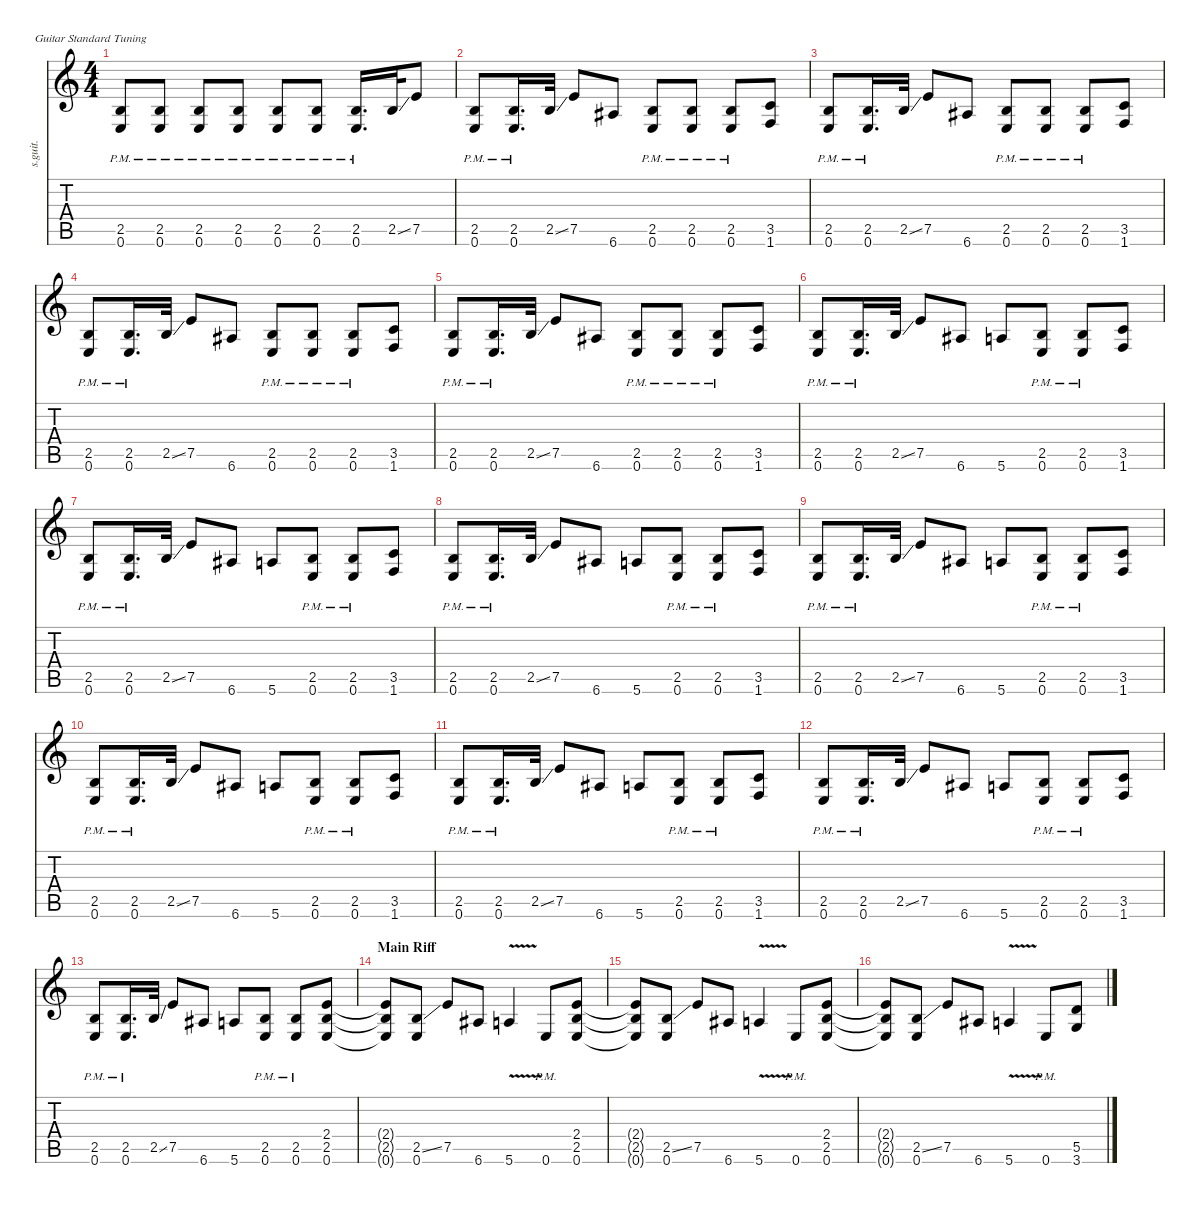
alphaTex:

\defaultSystemsLayout 4
\hideDynamics
\bracketExtendMode nobrackets
\track ("James Hetfield (Rhythm)" "s.guit.") {instrument distortionguitar}
\staff {score tabs}
\tuning (E4 B3 G3 D3 A2 E2)
\ts (4 4)
\tempo (124 hide)
\clef g2
\ks c
(2.5{pm} 0.6{pm}).8{lyrics (0 "") lyrics (1 "") lyrics (2 "") lyrics (3 "") lyrics (4 "") dy f} (2.5{pm} 0.6{pm}).8{lyrics (0 "") lyrics (1 "") lyrics (2 "") lyrics (3 "") lyrics (4 "")} (2.5{pm} 0.6{pm}).8{lyrics (0 "") lyrics (1 "") lyrics (2 "") lyrics (3 "") lyrics (4 "")} (2.5{pm} 0.6{pm}).8{lyrics (0 "") lyrics (1 "") lyrics (2 "") lyrics (3 "") lyrics (4 "")} (2.5{pm} 0.6{pm}).8{lyrics (0 "") lyrics (1 "") lyrics (2 "") lyrics (3 "") lyrics (4 "")} (2.5{pm} 0.6{pm}).8{lyrics (0 "") lyrics (1 "") lyrics (2 "") lyrics (3 "") lyrics (4 "")} (2.5{pm} 0.6{pm}).16{d lyrics (0 "") lyrics (1 "") lyrics (2 "") lyrics (3 "") lyrics (4 "")} 2.5{ss}.32{lyrics (0 "") lyrics (1 "") lyrics (2 "") lyrics (3 "") lyrics (4 "")} 7.5.8{lyrics (0 "") lyrics (1 "") lyrics (2 "") lyrics (3 "") lyrics (4 "")} |
(2.5{pm} 0.6{pm}).8{lyrics (0 "") lyrics (1 "") lyrics (2 "") lyrics (3 "") lyrics (4 "")} (2.5{pm} 0.6{pm}).16{d lyrics (0 "") lyrics (1 "") lyrics (2 "") lyrics (3 "") lyrics (4 "")} 2.5{ss}.32{lyrics (0 "") lyrics (1 "") lyrics (2 "") lyrics (3 "") lyrics (4 "")} 7.5.8{lyrics (0 "") lyrics (1 "") lyrics (2 "") lyrics (3 "") lyrics (4 "")} 6.6{acc #}.8{lyrics (0 "") lyrics (1 "") lyrics (2 "") lyrics (3 "") lyrics (4 "")} (2.5{pm} 0.6{pm}).8{lyrics (0 "") lyrics (1 "") lyrics (2 "") lyrics (3 "") lyrics (4 "")} (2.5{pm} 0.6{pm}).8{lyrics (0 "") lyrics (1 "") lyrics (2 "") lyrics (3 "") lyrics (4 "")} (2.5{pm} 0.6{pm}).8{lyrics (0 "") lyrics (1 "") lyrics (2 "") lyrics (3 "") lyrics (4 "")} (3.5 1.6).8{lyrics (0 "") lyrics (1 "") lyrics (2 "") lyrics (3 "") lyrics (4 "")} |
(2.5{pm} 0.6{pm}).8{lyrics (0 "") lyrics (1 "") lyrics (2 "") lyrics (3 "") lyrics (4 "")} (2.5{pm} 0.6{pm}).16{d lyrics (0 "") lyrics (1 "") lyrics (2 "") lyrics (3 "") lyrics (4 "")} 2.5{ss}.32{lyrics (0 "") lyrics (1 "") lyrics (2 "") lyrics (3 "") lyrics (4 "")} 7.5.8{lyrics (0 "") lyrics (1 "") lyrics (2 "") lyrics (3 "") lyrics (4 "")} 6.6{acc #}.8{lyrics (0 "") lyrics (1 "") lyrics (2 "") lyrics (3 "") lyrics (4 "")} (2.5{pm} 0.6{pm}).8{lyrics (0 "") lyrics (1 "") lyrics (2 "") lyrics (3 "") lyrics (4 "")} (2.5{pm} 0.6{pm}).8{lyrics (0 "") lyrics (1 "") lyrics (2 "") lyrics (3 "") lyrics (4 "")} (2.5{pm} 0.6{pm}).8{lyrics (0 "") lyrics (1 "") lyrics (2 "") lyrics (3 "") lyrics (4 "")} (3.5 1.6).8{lyrics (0 "") lyrics (1 "") lyrics (2 "") lyrics (3 "") lyrics (4 "")} |
(2.5{pm} 0.6{pm}).8{lyrics (0 "") lyrics (1 "") lyrics (2 "") lyrics (3 "") lyrics (4 "")} (2.5{pm} 0.6{pm}).16{d lyrics (0 "") lyrics (1 "") lyrics (2 "") lyrics (3 "") lyrics (4 "")} 2.5{ss}.32{lyrics (0 "") lyrics (1 "") lyrics (2 "") lyrics (3 "") lyrics (4 "")} 7.5.8{lyrics (0 "") lyrics (1 "") lyrics (2 "") lyrics (3 "") lyrics (4 "")} 6.6{acc #}.8{lyrics (0 "") lyrics (1 "") lyrics (2 "") lyrics (3 "") lyrics (4 "")} (2.5{pm} 0.6{pm}).8{lyrics (0 "") lyrics (1 "") lyrics (2 "") lyrics (3 "") lyrics (4 "")} (2.5{pm} 0.6{pm}).8{lyrics (0 "") lyrics (1 "") lyrics (2 "") lyrics (3 "") lyrics (4 "")} (2.5{pm} 0.6{pm}).8{lyrics (0 "") lyrics (1 "") lyrics (2 "") lyrics (3 "") lyrics (4 "")} (3.5 1.6).8{lyrics (0 "") lyrics (1 "") lyrics (2 "") lyrics (3 "") lyrics (4 "")} |
(2.5{pm} 0.6{pm}).8{lyrics (0 "") lyrics (1 "") lyrics (2 "") lyrics (3 "") lyrics (4 "")} (2.5{pm} 0.6{pm}).16{d lyrics (0 "") lyrics (1 "") lyrics (2 "") lyrics (3 "") lyrics (4 "")} 2.5{ss}.32{lyrics (0 "") lyrics (1 "") lyrics (2 "") lyrics (3 "") lyrics (4 "")} 7.5.8{lyrics (0 "") lyrics (1 "") lyrics (2 "") lyrics (3 "") lyrics (4 "")} 6.6{acc #}.8{lyrics (0 "") lyrics (1 "") lyrics (2 "") lyrics (3 "") lyrics (4 "")} (2.5{pm} 0.6{pm}).8{lyrics (0 "") lyrics (1 "") lyrics (2 "") lyrics (3 "") lyrics (4 "")} (2.5{pm} 0.6{pm}).8{lyrics (0 "") lyrics (1 "") lyrics (2 "") lyrics (3 "") lyrics (4 "")} (2.5{pm} 0.6{pm}).8{lyrics (0 "") lyrics (1 "") lyrics (2 "") lyrics (3 "") lyrics (4 "")} (3.5 1.6).8{lyrics (0 "") lyrics (1 "") lyrics (2 "") lyrics (3 "") lyrics (4 "")} |
(2.5{pm} 0.6{pm}).8{lyrics (0 "") lyrics (1 "") lyrics (2 "") lyrics (3 "") lyrics (4 "")} (2.5{pm} 0.6{pm}).16{d lyrics (0 "") lyrics (1 "") lyrics (2 "") lyrics (3 "") lyrics (4 "")} 2.5{ss}.32{lyrics (0 "") lyrics (1 "") lyrics (2 "") lyrics (3 "") lyrics (4 "")} 7.5.8{lyrics (0 "") lyrics (1 "") lyrics (2 "") lyrics (3 "") lyrics (4 "")} 6.6{acc #}.8{lyrics (0 "") lyrics (1 "") lyrics (2 "") lyrics (3 "") lyrics (4 "")} 5.6.8{lyrics (0 "") lyrics (1 "") lyrics (2 "") lyrics (3 "") lyrics (4 "")} (2.5{pm} 0.6{pm}).8{lyrics (0 "") lyrics (1 "") lyrics (2 "") lyrics (3 "") lyrics (4 "")} (2.5{pm} 0.6{pm}).8{lyrics (0 "") lyrics (1 "") lyrics (2 "") lyrics (3 "") lyrics (4 "")} (3.5 1.6).8{lyrics (0 "") lyrics (1 "") lyrics (2 "") lyrics (3 "") lyrics (4 "")} |
(2.5{pm} 0.6{pm}).8{lyrics (0 "") lyrics (1 "") lyrics (2 "") lyrics (3 "") lyrics (4 "")} (2.5{pm} 0.6{pm}).16{d lyrics (0 "") lyrics (1 "") lyrics (2 "") lyrics (3 "") lyrics (4 "")} 2.5{ss}.32{lyrics (0 "") lyrics (1 "") lyrics (2 "") lyrics (3 "") lyrics (4 "")} 7.5.8{lyrics (0 "") lyrics (1 "") lyrics (2 "") lyrics (3 "") lyrics (4 "")} 6.6{acc #}.8{lyrics (0 "") lyrics (1 "") lyrics (2 "") lyrics (3 "") lyrics (4 "")} 5.6.8{lyrics (0 "") lyrics (1 "") lyrics (2 "") lyrics (3 "") lyrics (4 "")} (2.5{pm} 0.6{pm}).8{lyrics (0 "") lyrics (1 "") lyrics (2 "") lyrics (3 "") lyrics (4 "")} (2.5{pm} 0.6{pm}).8{lyrics (0 "") lyrics (1 "") lyrics (2 "") lyrics (3 "") lyrics (4 "")} (3.5 1.6).8{lyrics (0 "") lyrics (1 "") lyrics (2 "") lyrics (3 "") lyrics (4 "")} |
(2.5{pm} 0.6{pm}).8{lyrics (0 "") lyrics (1 "") lyrics (2 "") lyrics (3 "") lyrics (4 "")} (2.5{pm} 0.6{pm}).16{d lyrics (0 "") lyrics (1 "") lyrics (2 "") lyrics (3 "") lyrics (4 "")} 2.5{ss}.32{lyrics (0 "") lyrics (1 "") lyrics (2 "") lyrics (3 "") lyrics (4 "")} 7.5.8{lyrics (0 "") lyrics (1 "") lyrics (2 "") lyrics (3 "") lyrics (4 "")} 6.6{acc #}.8{lyrics (0 "") lyrics (1 "") lyrics (2 "") lyrics (3 "") lyrics (4 "")} 5.6.8{lyrics (0 "") lyrics (1 "") lyrics (2 "") lyrics (3 "") lyrics (4 "")} (2.5{pm} 0.6{pm}).8{lyrics (0 "") lyrics (1 "") lyrics (2 "") lyrics (3 "") lyrics (4 "")} (2.5{pm} 0.6{pm}).8{lyrics (0 "") lyrics (1 "") lyrics (2 "") lyrics (3 "") lyrics (4 "")} (3.5 1.6).8{lyrics (0 "") lyrics (1 "") lyrics (2 "") lyrics (3 "") lyrics (4 "")} |
(2.5{pm} 0.6{pm}).8{lyrics (0 "") lyrics (1 "") lyrics (2 "") lyrics (3 "") lyrics (4 "")} (2.5{pm} 0.6{pm}).16{d lyrics (0 "") lyrics (1 "") lyrics (2 "") lyrics (3 "") lyrics (4 "")} 2.5{ss}.32{lyrics (0 "") lyrics (1 "") lyrics (2 "") lyrics (3 "") lyrics (4 "")} 7.5.8{lyrics (0 "") lyrics (1 "") lyrics (2 "") lyrics (3 "") lyrics (4 "")} 6.6{acc #}.8{lyrics (0 "") lyrics (1 "") lyrics (2 "") lyrics (3 "") lyrics (4 "")} 5.6.8{lyrics (0 "") lyrics (1 "") lyrics (2 "") lyrics (3 "") lyrics (4 "")} (2.5{pm} 0.6{pm}).8{lyrics (0 "") lyrics (1 "") lyrics (2 "") lyrics (3 "") lyrics (4 "")} (2.5{pm} 0.6{pm}).8{lyrics (0 "") lyrics (1 "") lyrics (2 "") lyrics (3 "") lyrics (4 "")} (3.5 1.6).8{lyrics (0 "") lyrics (1 "") lyrics (2 "") lyrics (3 "") lyrics (4 "")} |
(2.5{pm} 0.6{pm}).8{lyrics (0 "") lyrics (1 "") lyrics (2 "") lyrics (3 "") lyrics (4 "")} (2.5{pm} 0.6{pm}).16{d lyrics (0 "") lyrics (1 "") lyrics (2 "") lyrics (3 "") lyrics (4 "")} 2.5{ss}.32{lyrics (0 "") lyrics (1 "") lyrics (2 "") lyrics (3 "") lyrics (4 "")} 7.5.8{lyrics (0 "") lyrics (1 "") lyrics (2 "") lyrics (3 "") lyrics (4 "")} 6.6{acc #}.8{lyrics (0 "") lyrics (1 "") lyrics (2 "") lyrics (3 "") lyrics (4 "")} 5.6.8{lyrics (0 "") lyrics (1 "") lyrics (2 "") lyrics (3 "") lyrics (4 "")} (2.5{pm} 0.6{pm}).8{lyrics (0 "") lyrics (1 "") lyrics (2 "") lyrics (3 "") lyrics (4 "")} (2.5{pm} 0.6{pm}).8{lyrics (0 "") lyrics (1 "") lyrics (2 "") lyrics (3 "") lyrics (4 "")} (3.5 1.6).8{lyrics (0 "") lyrics (1 "") lyrics (2 "") lyrics (3 "") lyrics (4 "")} |
(2.5{pm} 0.6{pm}).8{lyrics (0 "") lyrics (1 "") lyrics (2 "") lyrics (3 "") lyrics (4 "")} (2.5{pm} 0.6{pm}).16{d lyrics (0 "") lyrics (1 "") lyrics (2 "") lyrics (3 "") lyrics (4 "")} 2.5{ss}.32{lyrics (0 "") lyrics (1 "") lyrics (2 "") lyrics (3 "") lyrics (4 "")} 7.5.8{lyrics (0 "") lyrics (1 "") lyrics (2 "") lyrics (3 "") lyrics (4 "")} 6.6{acc #}.8{lyrics (0 "") lyrics (1 "") lyrics (2 "") lyrics (3 "") lyrics (4 "")} 5.6.8{lyrics (0 "") lyrics (1 "") lyrics (2 "") lyrics (3 "") lyrics (4 "")} (2.5{pm} 0.6{pm}).8{lyrics (0 "") lyrics (1 "") lyrics (2 "") lyrics (3 "") lyrics (4 "")} (2.5{pm} 0.6{pm}).8{lyrics (0 "") lyrics (1 "") lyrics (2 "") lyrics (3 "") lyrics (4 "")} (3.5 1.6).8{lyrics (0 "") lyrics (1 "") lyrics (2 "") lyrics (3 "") lyrics (4 "")} |
(2.5{pm} 0.6{pm}).8{lyrics (0 "") lyrics (1 "") lyrics (2 "") lyrics (3 "") lyrics (4 "")} (2.5{pm} 0.6{pm}).16{d lyrics (0 "") lyrics (1 "") lyrics (2 "") lyrics (3 "") lyrics (4 "")} 2.5{ss}.32{lyrics (0 "") lyrics (1 "") lyrics (2 "") lyrics (3 "") lyrics (4 "")} 7.5.8{lyrics (0 "") lyrics (1 "") lyrics (2 "") lyrics (3 "") lyrics (4 "")} 6.6{acc #}.8{lyrics (0 "") lyrics (1 "") lyrics (2 "") lyrics (3 "") lyrics (4 "")} 5.6.8{lyrics (0 "") lyrics (1 "") lyrics (2 "") lyrics (3 "") lyrics (4 "")} (2.5{pm} 0.6{pm}).8{lyrics (0 "") lyrics (1 "") lyrics (2 "") lyrics (3 "") lyrics (4 "")} (2.5{pm} 0.6{pm}).8{lyrics (0 "") lyrics (1 "") lyrics (2 "") lyrics (3 "") lyrics (4 "")} (3.5 1.6).8{lyrics (0 "") lyrics (1 "") lyrics (2 "") lyrics (3 "") lyrics (4 "")} |
(2.5{pm} 0.6{pm}).8{lyrics (0 "") lyrics (1 "") lyrics (2 "") lyrics (3 "") lyrics (4 "")} (2.5{pm} 0.6{pm}).16{d lyrics (0 "") lyrics (1 "") lyrics (2 "") lyrics (3 "") lyrics (4 "")} 2.5{ss}.32{lyrics (0 "") lyrics (1 "") lyrics (2 "") lyrics (3 "") lyrics (4 "")} 7.5.8{lyrics (0 "") lyrics (1 "") lyrics (2 "") lyrics (3 "") lyrics (4 "")} 6.6{acc #}.8{lyrics (0 "") lyrics (1 "") lyrics (2 "") lyrics (3 "") lyrics (4 "")} 5.6.8{lyrics (0 "") lyrics (1 "") lyrics (2 "") lyrics (3 "") lyrics (4 "")} (2.5{pm} 0.6{pm}).8{lyrics (0 "") lyrics (1 "") lyrics (2 "") lyrics (3 "") lyrics (4 "")} (2.5{pm} 0.6{pm}).8{lyrics (0 "") lyrics (1 "") lyrics (2 "") lyrics (3 "") lyrics (4 "")} (2.4 2.5 0.6).8{lyrics (0 "") lyrics (1 "") lyrics (2 "") lyrics (3 "") lyrics (4 "")} |
\section ("" "Main Riff")
(2.4{t} 2.5{t} 0.6{t}).8{lyrics (0 "") lyrics (1 "") lyrics (2 "") lyrics (3 "") lyrics (4 "")} (2.5{ss} 0.6).8{lyrics (0 "") lyrics (1 "") lyrics (2 "") lyrics (3 "") lyrics (4 "")} 7.5.8{lyrics (0 "") lyrics (1 "") lyrics (2 "") lyrics (3 "") lyrics (4 "")} 6.6{acc #}.8{lyrics (0 "") lyrics (1 "") lyrics (2 "") lyrics (3 "") lyrics (4 "")} 5.6{v}.4{lyrics (0 "") lyrics (1 "") lyrics (2 "") lyrics (3 "") lyrics (4 "")} 0.6{pm}.8{lyrics (0 "") lyrics (1 "") lyrics (2 "") lyrics (3 "") lyrics (4 "")} (2.4 2.5 0.6).8{lyrics (0 "") lyrics (1 "") lyrics (2 "") lyrics (3 "") lyrics (4 "")} |
(2.4{t} 2.5{t} 0.6{t}).8{lyrics (0 "") lyrics (1 "") lyrics (2 "") lyrics (3 "") lyrics (4 "")} (2.5{ss} 0.6).8{lyrics (0 "") lyrics (1 "") lyrics (2 "") lyrics (3 "") lyrics (4 "")} 7.5.8{lyrics (0 "") lyrics (1 "") lyrics (2 "") lyrics (3 "") lyrics (4 "")} 6.6{acc #}.8{lyrics (0 "") lyrics (1 "") lyrics (2 "") lyrics (3 "") lyrics (4 "")} 5.6{v}.4{lyrics (0 "") lyrics (1 "") lyrics (2 "") lyrics (3 "") lyrics (4 "")} 0.6{pm}.8{lyrics (0 "") lyrics (1 "") lyrics (2 "") lyrics (3 "") lyrics (4 "")} (2.4 2.5 0.6).8{lyrics (0 "") lyrics (1 "") lyrics (2 "") lyrics (3 "") lyrics (4 "")} |
(2.4{t} 2.5{t} 0.6{t}).8{lyrics (0 "") lyrics (1 "") lyrics (2 "") lyrics (3 "") lyrics (4 "")} (2.5{ss} 0.6).8{lyrics (0 "") lyrics (1 "") lyrics (2 "") lyrics (3 "") lyrics (4 "")} 7.5.8{lyrics (0 "") lyrics (1 "") lyrics (2 "") lyrics (3 "") lyrics (4 "")} 6.6{acc #}.8{lyrics (0 "") lyrics (1 "") lyrics (2 "") lyrics (3 "") lyrics (4 "")} 5.6{v}.4{lyrics (0 "") lyrics (1 "") lyrics (2 "") lyrics (3 "") lyrics (4 "")} 0.6{pm}.8{lyrics (0 "") lyrics (1 "") lyrics (2 "") lyrics (3 "") lyrics (4 "")} (5.5 3.6).8{lyrics (0 "") lyrics (1 "") lyrics (2 "") lyrics (3 "") lyrics (4 "")}
